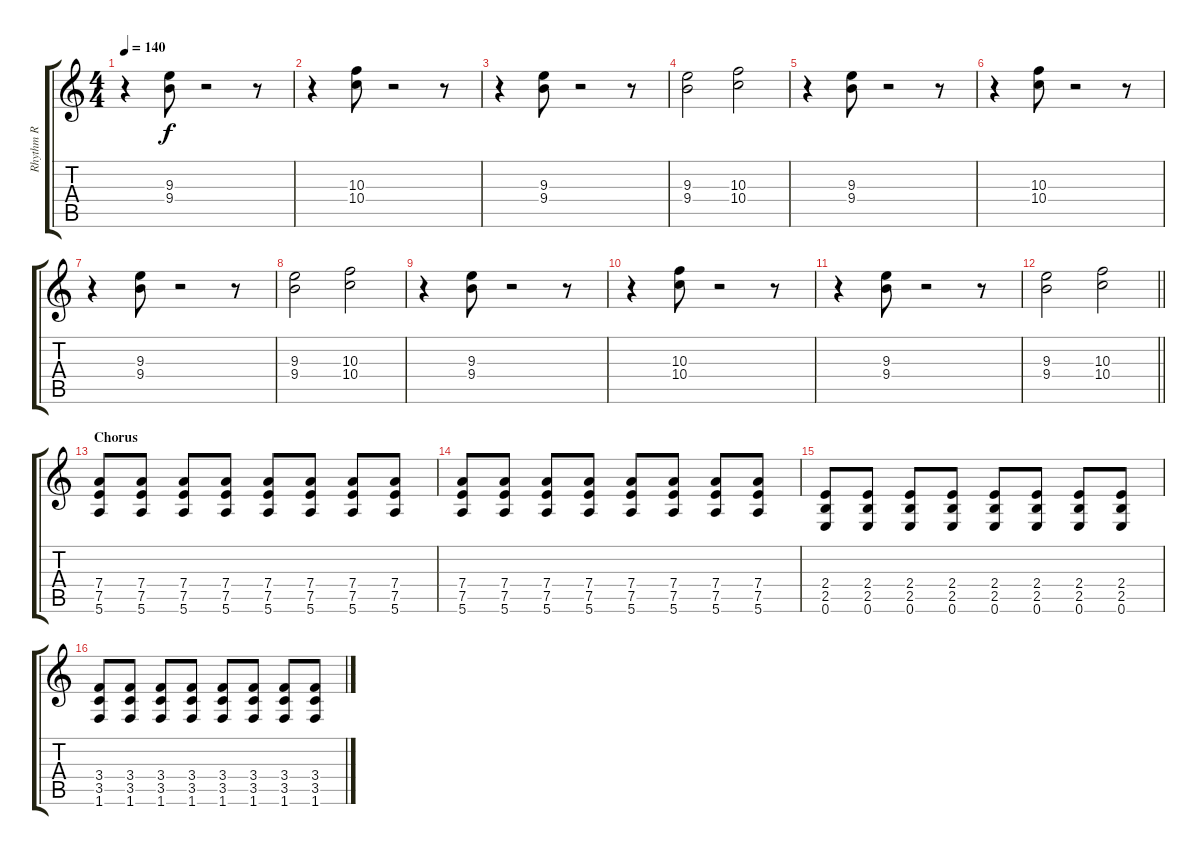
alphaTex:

\track ("Rhythm R" "Rhythm R") {instrument distortionguitar}
\staff {score tabs}
\tuning (E4 B3 G3 D3 A2 E2) {hide}
\ts (4 4)
\tempo 140
\clef g2
\ks c
r.4{dy f} (9.3 9.4).8 r.2 r.8 |
r.4 (10.3 10.4).8 r.2 r.8 |
r.4 (9.3 9.4).8 r.2 r.8 |
(9.3 9.4).2 (10.3 10.4).2 |
r.4 (9.3 9.4).8 r.2 r.8 |
r.4 (10.3 10.4).8 r.2 r.8 |
r.4 (9.3 9.4).8 r.2 r.8 |
(9.3 9.4).2 (10.3 10.4).2 |
r.4 (9.3 9.4).8 r.2 r.8 |
r.4 (10.3 10.4).8 r.2 r.8 |
r.4 (9.3 9.4).8 r.2 r.8 |
\barLineRight lightlight
(9.3 9.4).2 (10.3 10.4).2 |
\section ("" "Chorus")
(7.4 7.5 5.6).8 (7.4 7.5 5.6).8 (7.4 7.5 5.6).8 (7.4 7.5 5.6).8 (7.4 7.5 5.6).8 (7.4 7.5 5.6).8 (7.4 7.5 5.6).8 (7.4 7.5 5.6).8 |
(7.4 7.5 5.6).8 (7.4 7.5 5.6).8 (7.4 7.5 5.6).8 (7.4 7.5 5.6).8 (7.4 7.5 5.6).8 (7.4 7.5 5.6).8 (7.4 7.5 5.6).8 (7.4 7.5 5.6).8 |
(2.4 2.5 0.6).8 (2.4 2.5 0.6).8 (2.4 2.5 0.6).8 (2.4 2.5 0.6).8 (2.4 2.5 0.6).8 (2.4 2.5 0.6).8 (2.4 2.5 0.6).8 (2.4 2.5 0.6).8 |
(3.4 3.5 1.6).8 (3.4 3.5 1.6).8 (3.4 3.5 1.6).8 (3.4 3.5 1.6).8 (3.4 3.5 1.6).8 (3.4 3.5 1.6).8 (3.4 3.5 1.6).8 (3.4 3.5 1.6).8
